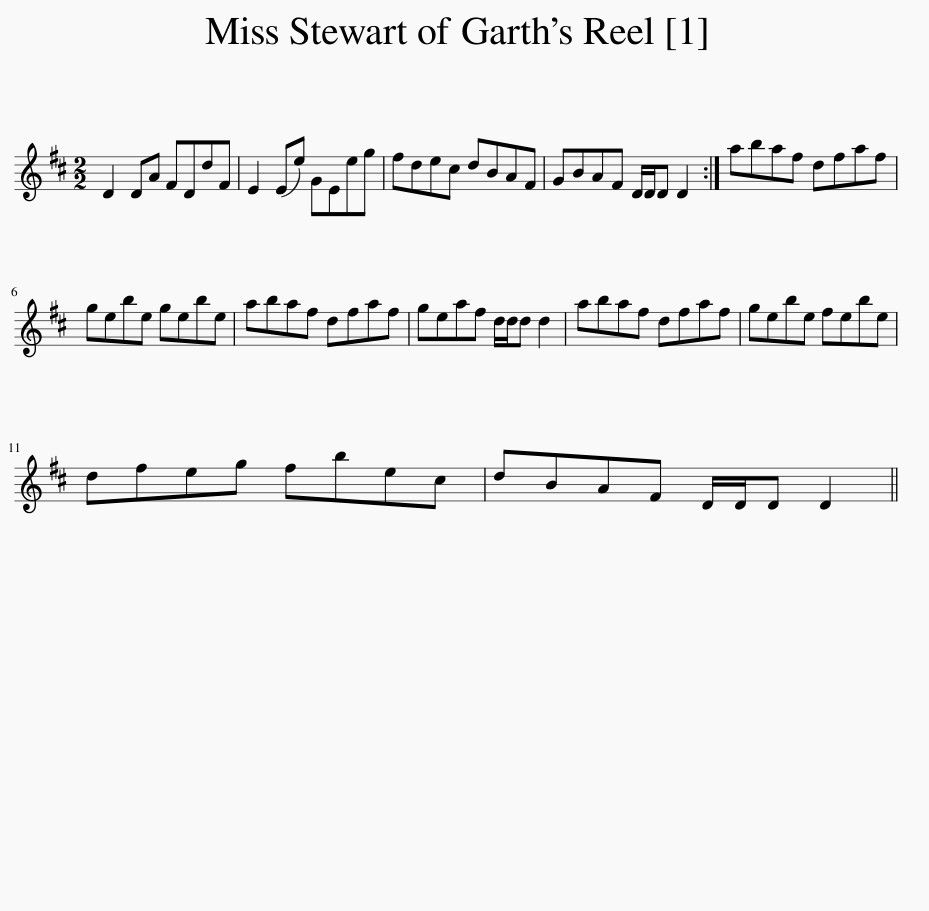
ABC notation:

X:1
L:1/8
M:2/2
I:linebreak $
K:D
V:1 treble
V:1
 D2 DA FDdF | E2 (Ee) GEeg | fdec dBAF | GBAF D/D/D D2 :| abaf dfaf |$ %5
 gebe gebe | abaf dfaf | geaf d/d/d d2 | abaf dfaf | gebe febe |$ %10
 dfeg fbec | dBAF D/D/D D2 || %12
